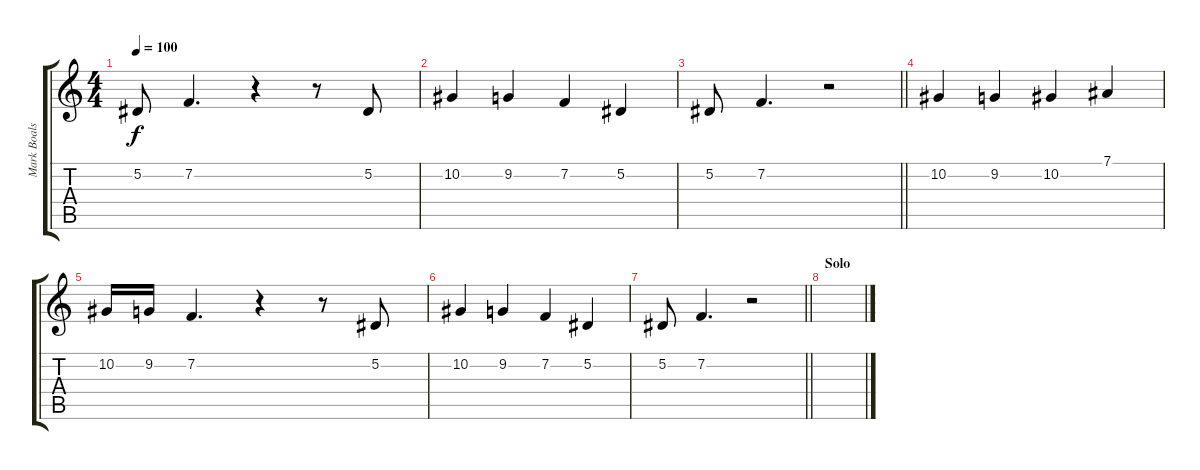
\track ("Mark Boals" "Mark Boals") {instrument lead2sawtooth}
\staff {score tabs}
\tuning (Eb4 Bb3 Gb3 Db3 Ab2 Eb2) {hide}
\ts (4 4)
\tempo 100
\clef g2
\ks c
5.2.8{dy f} 7.2.4{d} r.4 r.8 5.2.8 |
10.2.4 9.2.4 7.2.4 5.2.4 |
\barLineRight lightlight
5.2.8 7.2.4{d} r.2 |
10.2.4 9.2.4 10.2.4 7.1.4 |
10.2.16 9.2.16 7.2.4{d} r.4 r.8 5.2.8 |
10.2.4 9.2.4 7.2.4 5.2.4 |
\barLineRight lightlight
5.2.8 7.2.4{d} r.2 |
\section ("" "Solo")
